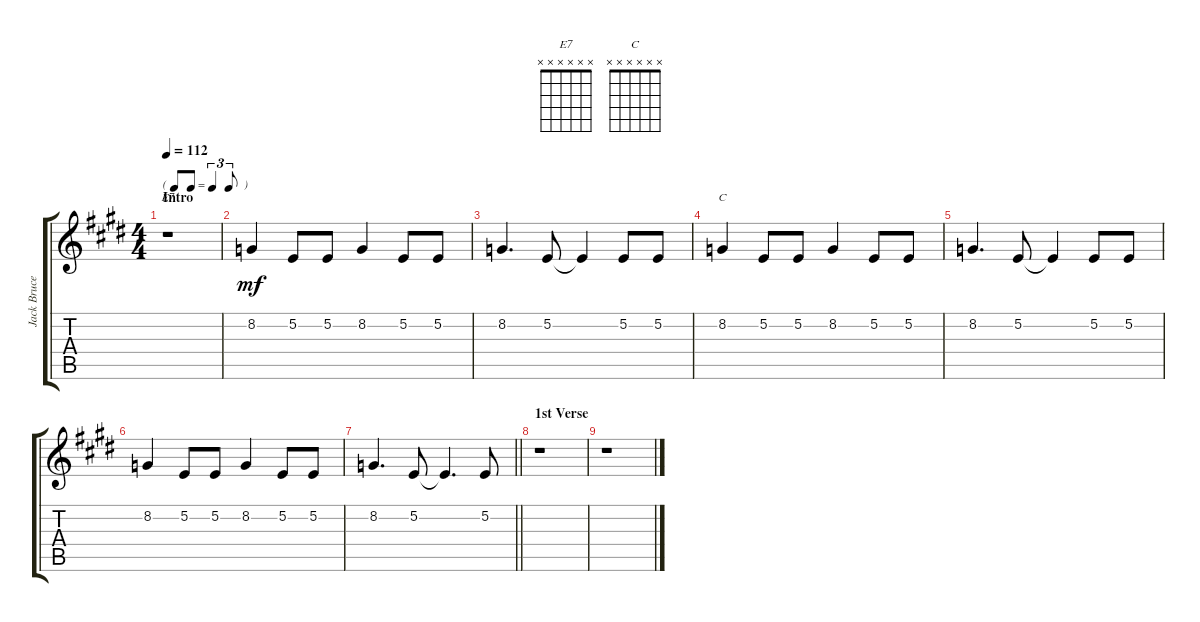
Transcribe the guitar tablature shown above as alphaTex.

\track ("Jack Bruce - Harmonica" "Jack Bruce") {instrument harmonica}
\staff {score tabs}
\tuning (E4 B3 G3 D3 A2 E2) {hide}
\chord ("E7" x x x x x x)
\chord ("C" x x x x x x)
\ts (4 4)
\tf triplet8th
\section ("" "Intro")
\tempo 112
\clef g2
\ks e
r.1{ch "E7" dy mf instrument harmonica} |
8.2.4 5.2.8 5.2.8 8.2.4 5.2.8 5.2.8 |
8.2.4{d} 5.2.8 5.2{t}.4 5.2.8 5.2.8 |
8.2.4{ch "C"} 5.2.8 5.2.8 8.2.4 5.2.8 5.2.8 |
8.2.4{d} 5.2.8 5.2{t}.4 5.2.8 5.2.8 |
8.2.4 5.2.8 5.2.8 8.2.4 5.2.8 5.2.8 |
\barLineRight lightlight
8.2.4{d} 5.2.8 5.2{t}.4{d} 5.2.8 |
\section ("" "1st Verse")
r.1 |
r.1
